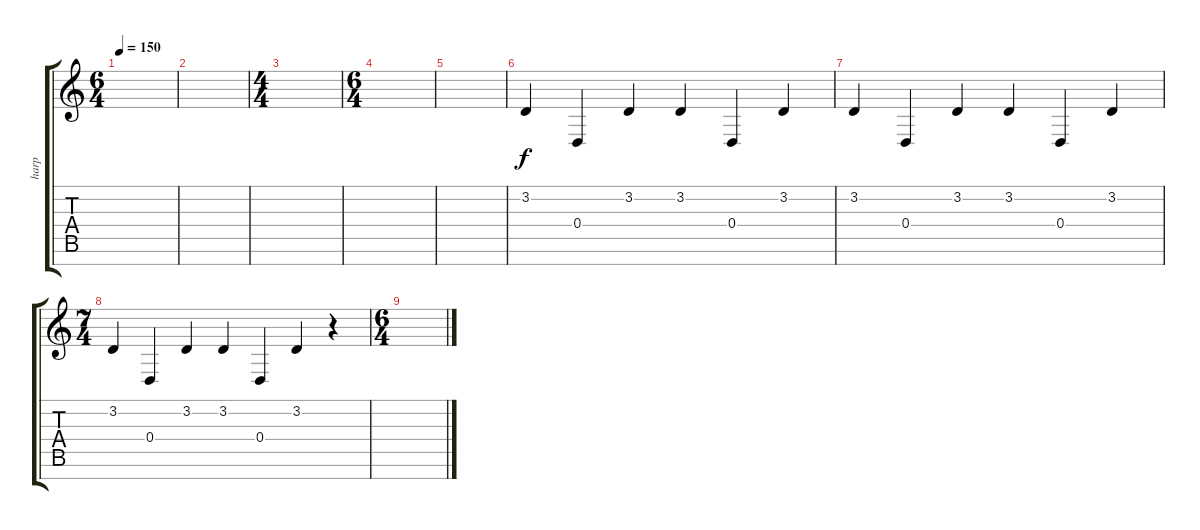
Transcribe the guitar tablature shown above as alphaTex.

\track ("harp" "harp") {instrument orchestralharp}
\staff {score tabs}
\tuning (E4 B3 G3 D3 A2 E2 B1) {hide}
\ts (6 4)
\tempo 150
\clef g2
\ks c
|
|
\ts (4 4)
|
\ts (6 4)
|
|
3.2.4 0.4.4 3.2.4 3.2.4 0.4.4 3.2.4 |
3.2.4 0.4.4 3.2.4 3.2.4 0.4.4 3.2.4 |
\ts (7 4)
3.2.4 0.4.4 3.2.4 3.2.4 0.4.4 3.2.4 r.4 |
\ts (6 4)
